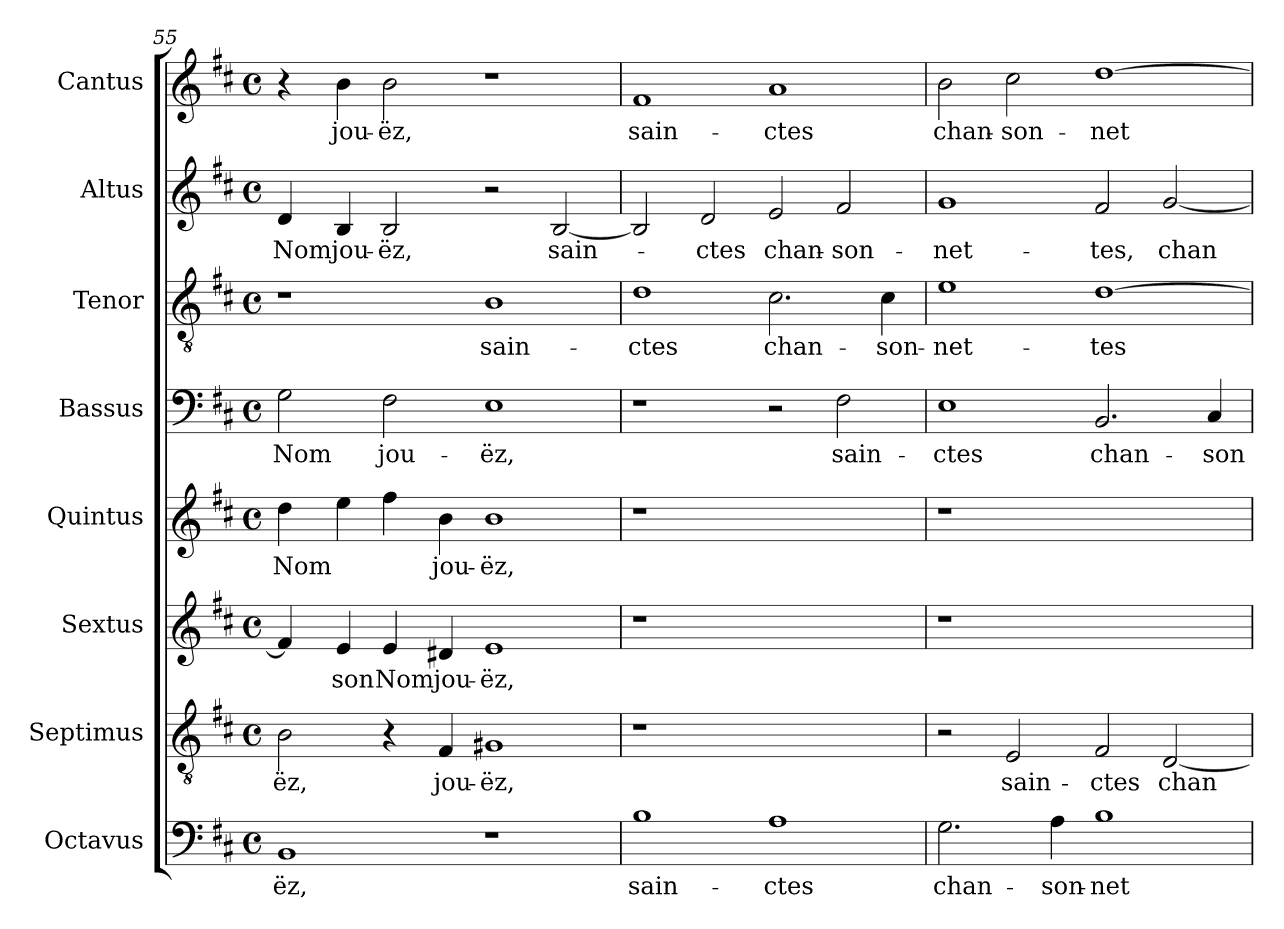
**kern	**text	**kern	**text	**kern	**text	**kern	**text	**kern	**text	**kern	**text	**kern	**text	**kern	**text
*part8	*part8	*part7	*part7	*part6	*part6	*part5	*part5	*part4	*part4	*part3	*part3	*part2	*part2	*part1	*part1
*staff8	*staff8	*staff7	*staff7	*staff6	*staff6	*staff5	*staff5	*staff4	*staff4	*staff3	*staff3	*staff2	*staff2	*staff1	*staff1
*I"Octavus	*	*I"Septimus	*	*I"Sextus	*	*I"Quintus	*	*I"Bassus	*	*I"Tenor	*	*I"Altus	*	*I"Cantus	*
*I'Oc	*	*I'Sp	*	*I'Sx	*	*I'Qn	*	*I'B	*	*I'T	*	*I'A	*	*I'C	*
!!LO:PB:g=z
*clefF4	*	*clefGv2	*	*clefG2	*	*clefG2	*	*clefF4	*	*clefGv2	*	*clefG2	*	*clefG2	*
*k[f#c#]	*	*k[f#c#]	*	*k[f#c#]	*	*k[f#c#]	*	*k[f#c#]	*	*k[f#c#]	*	*k[f#c#]	*	*k[f#c#]	*
*D:	*	*D:	*	*D:	*	*D:	*	*D:	*	*D:	*	*D:	*	*D:	*
*M4/4	*	*M4/4	*	*M4/4	*	*M4/4	*	*M4/4	*	*M4/4	*	*M4/4	*	*M4/4	*
*met(c)	*	*met(c)	*	*met(c)	*	*met(c)	*	*met(c)	*	*met(c)	*	*met(c)	*	*met(c)	*
=55	=55	=55	=55	=55	=55	=55	=55	=55	=55	=55	=55	=55	=55	=55	=55
!	!LO:LY:b	!	!LO:LY:b	!	!	!	!LO:LY:b	!	!LO:LY:b	!	!	!	!LO:LY:b	!	!
1BB	-ëz,	2B\	-ëz,	4f#/]	.	4dd\	Nom	2G\	Nom	1r	.	4d/	Nom	4r	.
!	!	!	!	!	!LO:LY:b	!	!	!	!	!	!	!	!LO:LY:b	!	!LO:LY:b
.	.	.	.	4e/	son	4ee\	.	.	.	.	.	4B/	jou-	4b\	jou-
!	!	!	!	!	!LO:LY:b	!	!	!	!LO:LY:b	!	!	!	!LO:LY:b	!	!LO:LY:b
.	.	4r	.	4e/	Nom	4ff#\	.	2F#\	jou-	.	.	2B/	-ëz,	2b\	-ëz,
!	!	!	!LO:LY:b	!	!LO:LY:b	!	!LO:LY:b	!	!	!	!	!	!	!	!
.	.	4F#/	jou-	4d#X/	jou-	4b\	jou-	.	.	.	.	.	.	.	.
!	!	!	!LO:LY:b	!	!LO:LY:b	!	!LO:LY:b	!	!LO:LY:b	!	!LO:LY:b	!	!	!	!
1r	.	1G#X	-ëz,	1e	-ëz,	1b	-ëz,	1E	-ëz,	1B	sain-	2r	.	1r	.
!	!	!	!	!	!	!	!	!	!	!	!	!	!LO:LY:b	!	!
.	.	.	.	.	.	.	.	.	.	.	.	[2B/	sain-	.	.
=56	=56	=56	=56	=56	=56	=56	=56	=56	=56	=56	=56	=56	=56	=56	=56
!	!LO:LY:b	!	!	!	!	!	!	!	!	!	!LO:LY:b	!	!	!	!LO:LY:b
1B	sain-	1r	.	1r	.	1r	.	1r	.	1d	-ctes	2B/]	.	1f#	sain-
!	!	!	!	!	!	!	!	!	!	!	!	!	!LO:LY:b	!	!
.	.	.	.	.	.	.	.	.	.	.	.	2d/	-ctes	.	.
!	!LO:LY:b	!	!	!	!	!	!	!	!	!	!LO:LY:b	!	!LO:LY:b	!	!LO:LY:b
1A	-ctes	1ryy	.	1ryy	.	1ryy	.	2r	.	2.c#\	chan-	2e/	chan-	1a	-ctes
!	!	!	!	!	!	!	!	!	!LO:LY:b	!	!	!	!LO:LY:b	!	!
.	.	.	.	.	.	.	.	2F#\	sain-	.	.	2f#/	-son-	.	.
!	!	!	!	!	!	!	!	!	!	!	!LO:LY:b	!	!	!	!
.	.	.	.	.	.	.	.	.	.	4c#\	-son-	.	.	.	.
=57	=57	=57	=57	=57	=57	=57	=57	=57	=57	=57	=57	=57	=57	=57	=57
!	!LO:LY:b	!	!	!	!	!	!	!	!LO:LY:b	!	!LO:LY:b	!	!LO:LY:b	!	!LO:LY:b
2.G\	chan-	2r	.	1r	.	1r	.	1E	-ctes	1e	-net-	1g	-net-	2b\	chan-
!	!	!	!LO:LY:b	!	!	!	!	!	!	!	!	!	!	!	!LO:LY:b
.	.	2E/	sain-	.	.	.	.	.	.	.	.	.	.	2cc#\	-son-
!	!LO:LY:b	!	!	!	!	!	!	!	!	!	!	!	!	!	!
4A\	-son-	.	.	.	.	.	.	.	.	.	.	.	.	.	.
!	!LO:LY:b	!	!LO:LY:b	!	!	!	!	!	!LO:LY:b	!	!LO:LY:b	!	!LO:LY:b	!	!LO:LY:b
1B	-net-	2F#/	-ctes	1ryy	.	1ryy	.	2.BB/	chan-	[1d	-tes	2f#/	-tes,	[1dd	-net-
!	!	!	!LO:LY:b	!	!	!	!	!	!	!	!	!	!LO:LY:b	!	!
.	.	[2D/	chan-	.	.	.	.	.	.	.	.	[2g/	chan-	.	.
!	!	!	!	!	!	!	!	!	!LO:LY:b	!	!	!	!	!	!
.	.	.	.	.	.	.	.	4C#/	-son-	.	.	.	.	.	.
=	=	=	=	=	=	=	=	=	=	=	=	=	=	=	=
*-	*-	*-	*-	*-	*-	*-	*-	*-	*-	*-	*-	*-	*-	*-	*-
